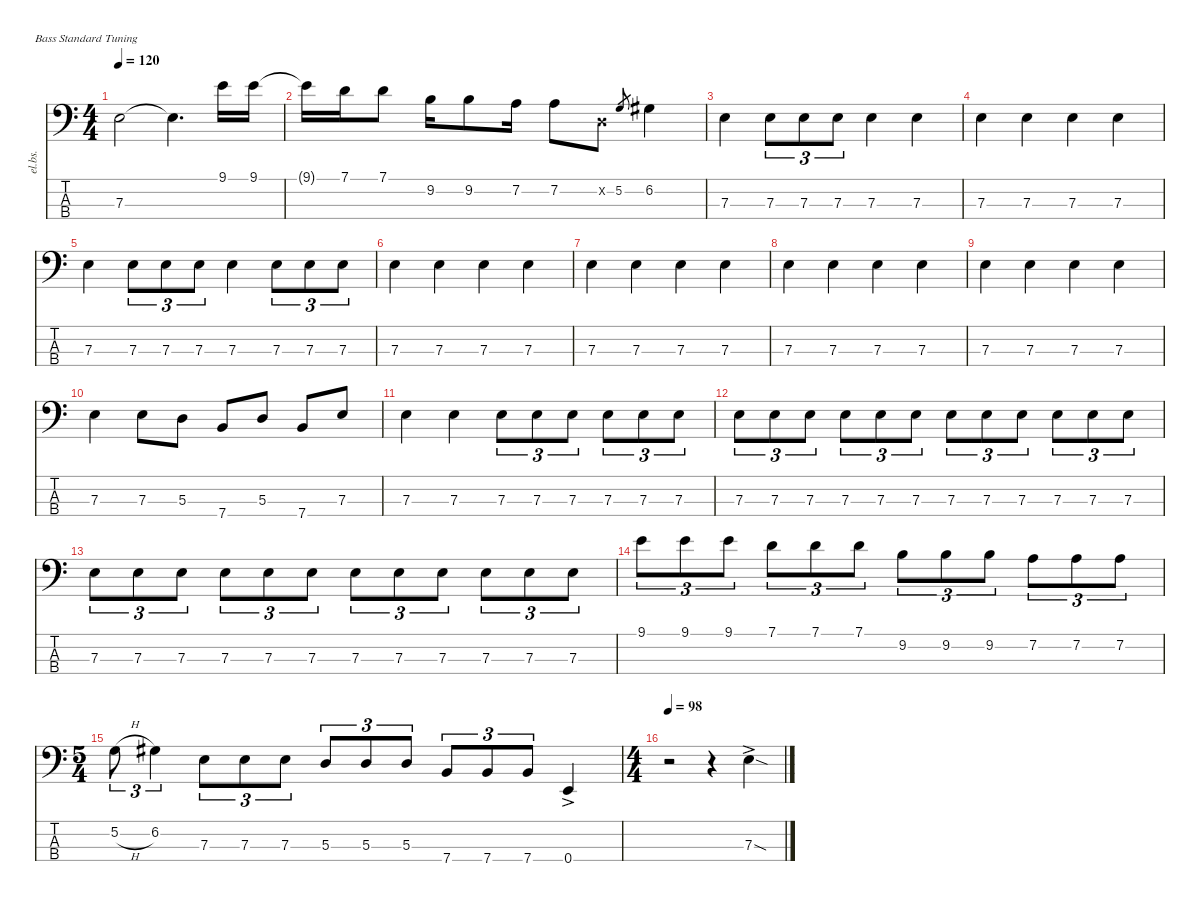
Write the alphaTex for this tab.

\defaultSystemsLayout 4
\hideDynamics
\bracketExtendMode nobrackets
\otherSystemsTrackNameOrientation horizontal
\track ("Bass (Jones)" "el.bs.") {instrument electricbassfinger}
\staff {score tabs}
\tuning (G2 D2 A1 E1)
\ts (4 4)
\tempo 120
\clef f4
\ks c
7.3.2{dy f beam Down} 7.3{t}.4{d beam Down} 9.1.16{beam Down} 9.1.16{beam Down} |
9.1{t}.16{beam Down} 7.1.16{beam Down} 7.1.8{beam Down} 9.2.16{beam Down} 9.2.8{beam Down} 7.2.16{beam Down} 7.2.8{beam Down} 0.2{x}.8{beam Down} 5.2.8{gr dy mf beam Up} 6.2{acc #}.4{dy f beam Down} |
7.3.4{beam Down} 7.3.8{tu (3 2) beam Down} 7.3.8{tu (3 2) beam Down} 7.3.8{tu (3 2) beam Down} 7.3.4{beam Down} 7.3.4{beam Down} |
7.3.4{beam Down} 7.3.4{beam Down} 7.3.4{beam Down} 7.3.4{beam Down} |
7.3.4{beam Down} 7.3.8{tu (3 2) beam Down} 7.3.8{tu (3 2) beam Down} 7.3.8{tu (3 2) beam Down} 7.3.4{beam Down} 7.3.8{tu (3 2) beam Down} 7.3.8{tu (3 2) beam Down} 7.3.8{tu (3 2) beam Down} |
7.3.4{beam Down} 7.3.4{beam Down} 7.3.4{beam Down} 7.3.4{beam Down} |
7.3.4{beam Down} 7.3.4{beam Down} 7.3.4{beam Down} 7.3.4{beam Down} |
7.3.4{beam Down} 7.3.4{beam Down} 7.3.4{beam Down} 7.3.4{beam Down} |
7.3.4{beam Down} 7.3.4{beam Down} 7.3.4{beam Down} 7.3.4{beam Down} |
7.3.4{beam Down} 7.3.8{beam Down} 5.3.8{beam Down} 7.4.8{beam Up} 5.3.8{beam Up} 7.4.8{beam Up} 7.3.8{beam Up} |
7.3.4{beam Down} 7.3.4{beam Down} 7.3.8{tu (3 2) beam Down} 7.3.8{tu (3 2) beam Down} 7.3.8{tu (3 2) beam Down} 7.3.8{tu (3 2) beam Down} 7.3.8{tu (3 2) beam Down} 7.3.8{tu (3 2) beam Down} |
7.3.8{tu (3 2) beam Down} 7.3.8{tu (3 2) beam Down} 7.3.8{tu (3 2) beam Down} 7.3.8{tu (3 2) beam Down} 7.3.8{tu (3 2) beam Down} 7.3.8{tu (3 2) beam Down} 7.3.8{tu (3 2) beam Down} 7.3.8{tu (3 2) beam Down} 7.3.8{tu (3 2) beam Down} 7.3.8{tu (3 2) beam Down} 7.3.8{tu (3 2) beam Down} 7.3.8{tu (3 2) beam Down} |
7.3.8{tu (3 2) beam Down} 7.3.8{tu (3 2) beam Down} 7.3.8{tu (3 2) beam Down} 7.3.8{tu (3 2) beam Down} 7.3.8{tu (3 2) beam Down} 7.3.8{tu (3 2) beam Down} 7.3.8{tu (3 2) beam Down} 7.3.8{tu (3 2) beam Down} 7.3.8{tu (3 2) beam Down} 7.3.8{tu (3 2) beam Down} 7.3.8{tu (3 2) beam Down} 7.3.8{tu (3 2) beam Down} |
9.1.8{tu (3 2) beam Down} 9.1.8{tu (3 2) beam Down} 9.1.8{tu (3 2) beam Down} 7.1.8{tu (3 2) beam Down} 7.1.8{tu (3 2) beam Down} 7.1.8{tu (3 2) beam Down} 9.2.8{tu (3 2) beam Down} 9.2.8{tu (3 2) beam Down} 9.2.8{tu (3 2) beam Down} 7.2.8{tu (3 2) beam Down} 7.2.8{tu (3 2) beam Down} 7.2.8{tu (3 2) beam Down} |
\ts (5 4)
5.2{h}.8{tu (3 2) beam Down} 6.2{acc #}.4{tu (3 2) beam Down} 7.3.8{tu (3 2) beam Down} 7.3.8{tu (3 2) beam Down} 7.3.8{tu (3 2) beam Down} 5.3.8{tu (3 2) beam Up} 5.3.8{tu (3 2) beam Up} 5.3.8{tu (3 2) beam Up} 7.4.8{tu (3 2) beam Up} 7.4.8{tu (3 2) beam Up} 7.4.8{tu (3 2) beam Up} 0.4{ac}.4{beam Up} |
\ts (4 4)
\tempo 98
r.2{beam Down} r.4{beam Down} 7.3{sod ac}.4{beam Down}
